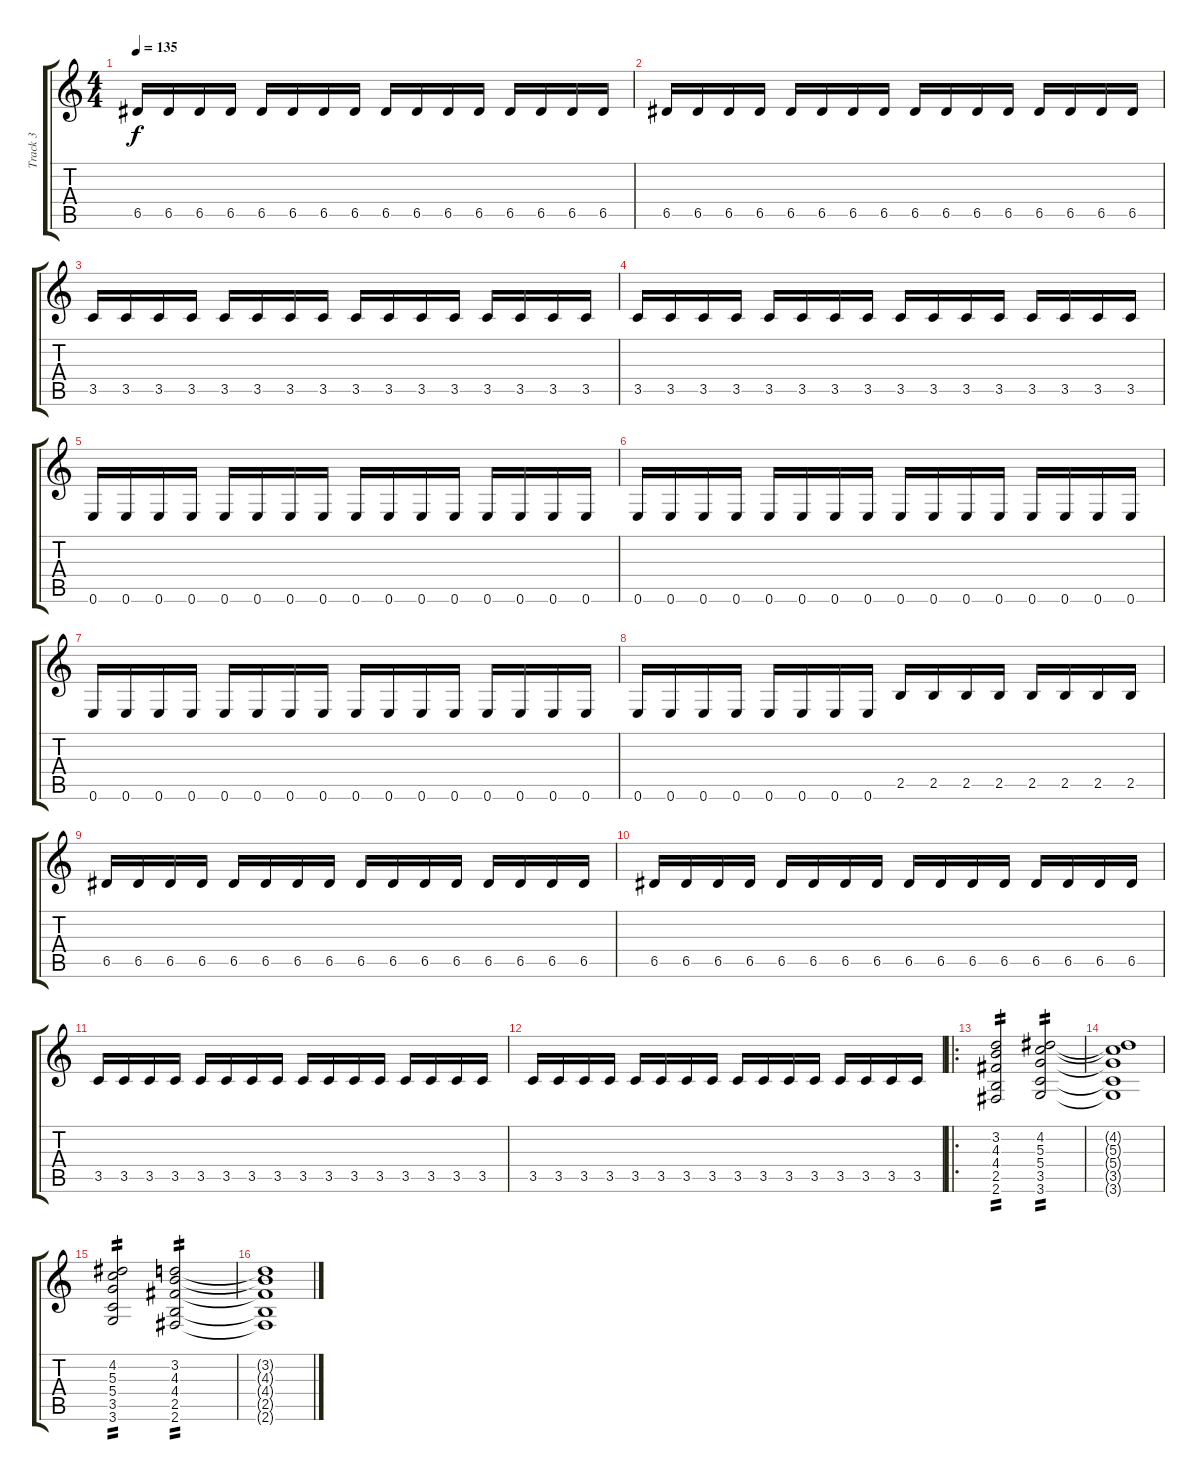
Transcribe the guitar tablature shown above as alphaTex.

\track ("Track 3" "Track 3") {instrument overdrivenguitar}
\staff {score tabs}
\tuning (E4 B3 G3 D3 A2 E2) {hide}
\ts (4 4)
\tempo 135
\clef g2
\ks c
6.5.16{dy f} 6.5.16 6.5.16 6.5.16 6.5.16 6.5.16 6.5.16 6.5.16 6.5.16 6.5.16 6.5.16 6.5.16 6.5.16 6.5.16 6.5.16 6.5.16 |
6.5.16 6.5.16 6.5.16 6.5.16 6.5.16 6.5.16 6.5.16 6.5.16 6.5.16 6.5.16 6.5.16 6.5.16 6.5.16 6.5.16 6.5.16 6.5.16 |
3.5.16 3.5.16 3.5.16 3.5.16 3.5.16 3.5.16 3.5.16 3.5.16 3.5.16 3.5.16 3.5.16 3.5.16 3.5.16 3.5.16 3.5.16 3.5.16 |
3.5.16 3.5.16 3.5.16 3.5.16 3.5.16 3.5.16 3.5.16 3.5.16 3.5.16 3.5.16 3.5.16 3.5.16 3.5.16 3.5.16 3.5.16 3.5.16 |
0.6.16 0.6.16 0.6.16 0.6.16 0.6.16 0.6.16 0.6.16 0.6.16 0.6.16 0.6.16 0.6.16 0.6.16 0.6.16 0.6.16 0.6.16 0.6.16 |
0.6.16 0.6.16 0.6.16 0.6.16 0.6.16 0.6.16 0.6.16 0.6.16 0.6.16 0.6.16 0.6.16 0.6.16 0.6.16 0.6.16 0.6.16 0.6.16 |
0.6.16 0.6.16 0.6.16 0.6.16 0.6.16 0.6.16 0.6.16 0.6.16 0.6.16 0.6.16 0.6.16 0.6.16 0.6.16 0.6.16 0.6.16 0.6.16 |
0.6.16 0.6.16 0.6.16 0.6.16 0.6.16 0.6.16 0.6.16 0.6.16 2.5.16 2.5.16 2.5.16 2.5.16 2.5.16 2.5.16 2.5.16 2.5.16 |
6.5.16 6.5.16 6.5.16 6.5.16 6.5.16 6.5.16 6.5.16 6.5.16 6.5.16 6.5.16 6.5.16 6.5.16 6.5.16 6.5.16 6.5.16 6.5.16 |
6.5.16 6.5.16 6.5.16 6.5.16 6.5.16 6.5.16 6.5.16 6.5.16 6.5.16 6.5.16 6.5.16 6.5.16 6.5.16 6.5.16 6.5.16 6.5.16 |
3.5.16 3.5.16 3.5.16 3.5.16 3.5.16 3.5.16 3.5.16 3.5.16 3.5.16 3.5.16 3.5.16 3.5.16 3.5.16 3.5.16 3.5.16 3.5.16 |
3.5.16 3.5.16 3.5.16 3.5.16 3.5.16 3.5.16 3.5.16 3.5.16 3.5.16 3.5.16 3.5.16 3.5.16 3.5.16 3.5.16 3.5.16 3.5.16 |
\ro
(3.2 4.3 4.4 2.5 2.6).2{tp 2} (4.2 5.3 5.4 3.5 3.6).2{tp 2} |
(4.2{t} 5.3{t} 5.4{t} 3.5{t} 3.6{t}).1 |
(4.2 5.3 5.4 3.5 3.6).2{tp 2} (3.2 4.3 4.4 2.5 2.6).2{tp 2} |
(3.2{t} 4.3{t} 4.4{t} 2.5{t} 2.6{t}).1
